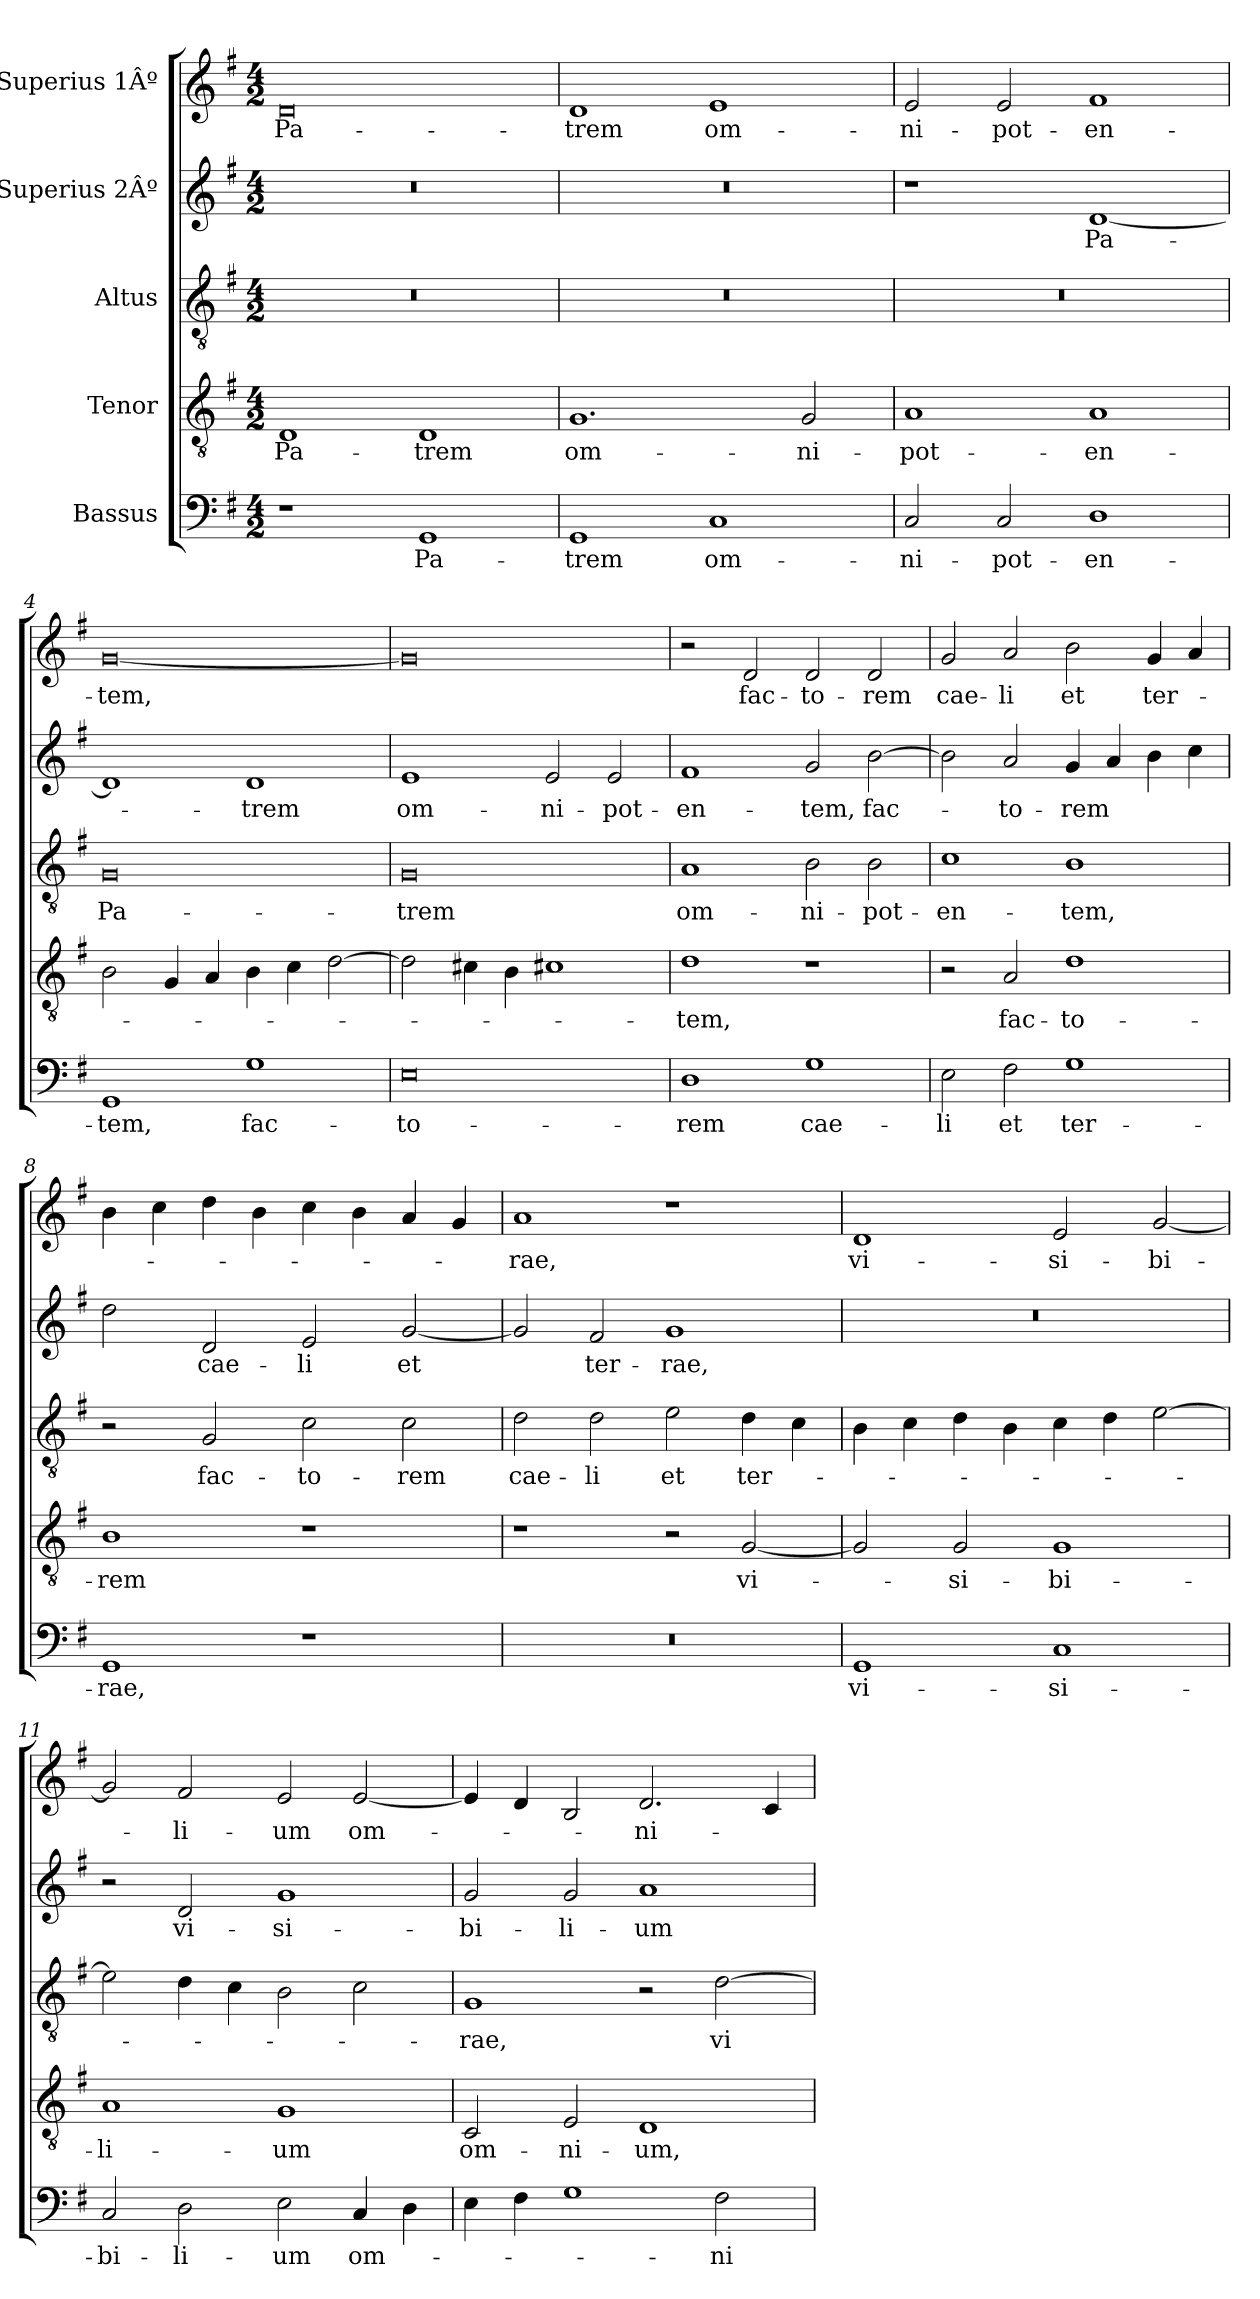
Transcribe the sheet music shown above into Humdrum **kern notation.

**kern	**text	**kern	**text	**kern	**text	**kern	**text	**kern	**text
*part5	*part5	*part4	*part4	*part3	*part3	*part2	*part2	*part1	*part1
*staff5	*staff5	*staff4	*staff4	*staff3	*staff3	*staff2	*staff2	*staff1	*staff1
*I"Bassus	*	*I"Tenor	*	*I"Altus	*	*I"Superius 2Âº	*	*I"Superius 1Âº	*
*clefF4	*	*clefGv2	*	*clefGv2	*	*clefG2	*	*clefG2	*
*k[f#]	*	*k[f#]	*	*k[f#]	*	*k[f#]	*	*k[f#]	*
*M4/2	*	*M4/2	*	*M4/2	*	*M4/2	*	*M4/2	*
=1	=1	=1	=1	=1	=1	=1	=1	=1	=1
1r	.	1D/	Pa-	0r	.	0r	.	0d/	Pa-
1GG/	Pa-	1D/	-trem	.	.	.	.	.	.
=2	=2	=2	=2	=2	=2	=2	=2	=2	=2
1GG/	-trem	1.G/	om-	0r	.	0r	.	1d/	-trem
1C/	om-	.	.	.	.	.	.	1e/	om-
.	.	2G/	-ni-	.	.	.	.	.	.
=3	=3	=3	=3	=3	=3	=3	=3	=3	=3
2C/	-ni-	1A/	-pot-	0r	.	1r	.	2e/	-ni-
2C/	-pot-	.	.	.	.	.	.	2e/	-pot-
1D\	-en-	1A/	-en-	.	.	[1d/	Pa-	1f#/	-en-
=4	=4	=4	=4	=4	=4	=4	=4	=4	=4
1GG/	-tem,	2B\	.	0G/	Pa-	1d/]	.	[0g/	-tem,
.	.	4G/	.	.	.	.	.	.	.
.	.	4A/	.	.	.	.	.	.	.
1G\	fac-	4B\	.	.	.	1d/	-trem	.	.
.	.	4c\	.	.	.	.	.	.	.
.	.	[2d\	.	.	.	.	.	.	.
=5	=5	=5	=5	=5	=5	=5	=5	=5	=5
0E\	-to-	2d\]	.	0G/	-trem	1e/	om-	0g/]	.
.	.	4c#X\	.	.	.	.	.	.	.
.	.	4B\	.	.	.	.	.	.	.
.	.	1c#X\	.	.	.	2e/	-ni-	.	.
.	.	.	.	.	.	2e/	-pot-	.	.
=6	=6	=6	=6	=6	=6	=6	=6	=6	=6
1D\	-rem	1d\	-tem,	1A/	om-	1f#/	-en-	2r	.
.	.	.	.	.	.	.	.	2d/	fac-
1G\	cae-	1r	.	2B\	-ni-	2g/	-tem,	2d/	-to-
.	.	.	.	2B\	-pot-	[2b\	fac-	2d/	-rem
=7	=7	=7	=7	=7	=7	=7	=7	=7	=7
2E\	-li	2r	.	1c\	-en-	2b\]	.	2g/	cae-
2F#\	et	2A/	fac-	.	.	2a/	-to-	2a/	-li
1G\	ter-	1d\	-to-	1B\	-tem,	4g/	-rem	2b\	et
.	.	.	.	.	.	4a/	.	.	.
.	.	.	.	.	.	4b\	.	4g/	ter-
.	.	.	.	.	.	4cc\	.	4a/	.
=8	=8	=8	=8	=8	=8	=8	=8	=8	=8
1GG/	-rae,	1B\	-rem	2r	.	2dd\	.	4b\	.
.	.	.	.	.	.	.	.	4cc\	.
.	.	.	.	2G/	fac-	2d/	cae-	4dd\	.
.	.	.	.	.	.	.	.	4b\	.
1r	.	1r	.	2c\	-to-	2e/	-li	4cc\	.
.	.	.	.	.	.	.	.	4b\	.
.	.	.	.	2c\	-rem	[2g/	et	4a/	.
.	.	.	.	.	.	.	.	4g/	.
=9	=9	=9	=9	=9	=9	=9	=9	=9	=9
0r	.	1r	.	2d\	cae-	2g/]	.	1a/	-rae,
.	.	.	.	2d\	-li	2f#/	ter-	.	.
.	.	2r	.	2e\	et	1g/	-rae,	1r	.
.	.	[2G/	vi-	4d\	ter-	.	.	.	.
.	.	.	.	4c\	.	.	.	.	.
=10	=10	=10	=10	=10	=10	=10	=10	=10	=10
1GG/	vi-	2G/]	.	4B\	.	0r	.	1d/	vi-
.	.	.	.	4c\	.	.	.	.	.
.	.	2G/	-si-	4d\	.	.	.	.	.
.	.	.	.	4B\	.	.	.	.	.
1C/	-si-	1G/	-bi-	4c\	.	.	.	2e/	-si-
.	.	.	.	4d\	.	.	.	.	.
.	.	.	.	[2e\	.	.	.	[2g/	-bi-
=11	=11	=11	=11	=11	=11	=11	=11	=11	=11
2C/	-bi-	1A/	-li-	2e\]	.	2r	.	2g/]	.
2D\	-li-	.	.	4d\	.	2d/	vi-	2f#/	-li-
.	.	.	.	4c\	.	.	.	.	.
2E\	-um	1G/	-um	2B\	.	1g/	-si-	2e/	-um
4C/	om-	.	.	2c\	.	.	.	[2e/	om-
4D\	.	.	.	.	.	.	.	.	.
=12	=12	=12	=12	=12	=12	=12	=12	=12	=12
4E\	.	2C/	om-	1G/	-rae,	2g/	-bi-	4e/]	.
4F#\	.	.	.	.	.	.	.	4d/	.
1G\	.	2E/	-ni-	.	.	2g/	-li-	2B/	.
.	.	1D/	-um,	2r	.	1a/	-um	2.d/	-ni-
2F#\	-ni-	.	.	[2d\	vi-	.	.	.	.
.	.	.	.	.	.	.	.	4c/	.
=	=	=	=	=	=	=	=	=	=
*-	*-	*-	*-	*-	*-	*-	*-	*-	*-
